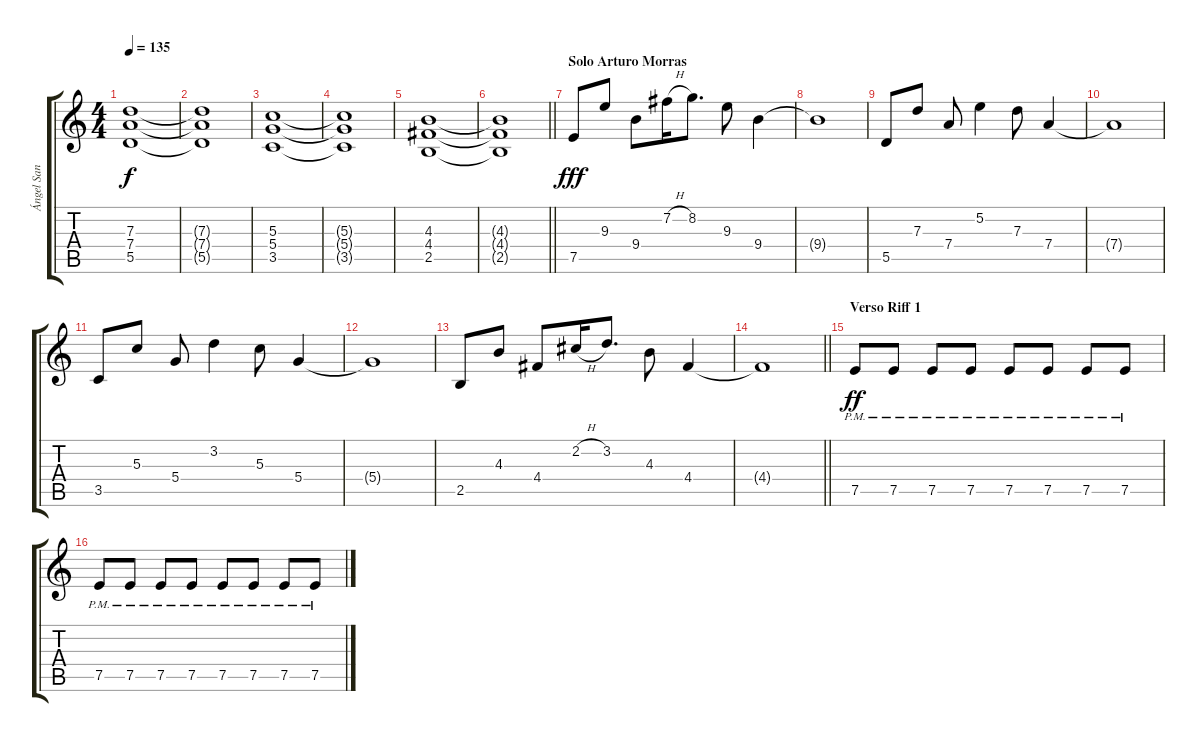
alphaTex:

\track ("Ángel San Juan" "Ángel San ") {instrument distortionguitar}
\staff {score tabs}
\tuning (E4 B3 G3 D3 A2 E2) {hide}
\ts (4 4)
\tempo 135
\clef g2
\ks c
(7.3 7.4 5.5).1{dy f} |
(7.3{t} 7.4{t} 5.5{t}).1 |
(5.3 5.4 3.5).1 |
(5.3{t} 5.4{t} 3.5{t}).1 |
(4.3 4.4 2.5).1 |
\barLineRight lightlight
(4.3{t} 4.4{t} 2.5{t}).1 |
\section ("" "Solo Arturo Morras")
7.5.8{dy fff volume 13 instrument acousticguitarsteel} 9.3.8 9.4.8 7.2{h}.16 8.2.8{d} 9.3.8 9.4.4 |
9.4{t}.1 |
5.5.8 7.3.8 7.4.8 5.2.4 7.3.8 7.4.4 |
7.4{t}.1 |
3.5.8 5.3.8 5.4.8 3.2.4 5.3.8 5.4.4 |
5.4{t}.1 |
2.5.8 4.3.8 4.4.8 2.2{h}.16 3.2.8{d} 4.3.8 4.4.4 |
\barLineRight lightlight
4.4{t}.1 |
\section ("" "Verso Riff 1")
7.5{pm}.8{dy ff volume 11 instrument distortionguitar} 7.5{pm}.8 7.5{pm}.8 7.5{pm}.8 7.5{pm}.8 7.5{pm}.8 7.5{pm}.8 7.5{pm}.8 |
7.5{pm}.8 7.5{pm}.8 7.5{pm}.8 7.5{pm}.8 7.5{pm}.8 7.5{pm}.8 7.5{pm}.8 7.5{pm}.8
